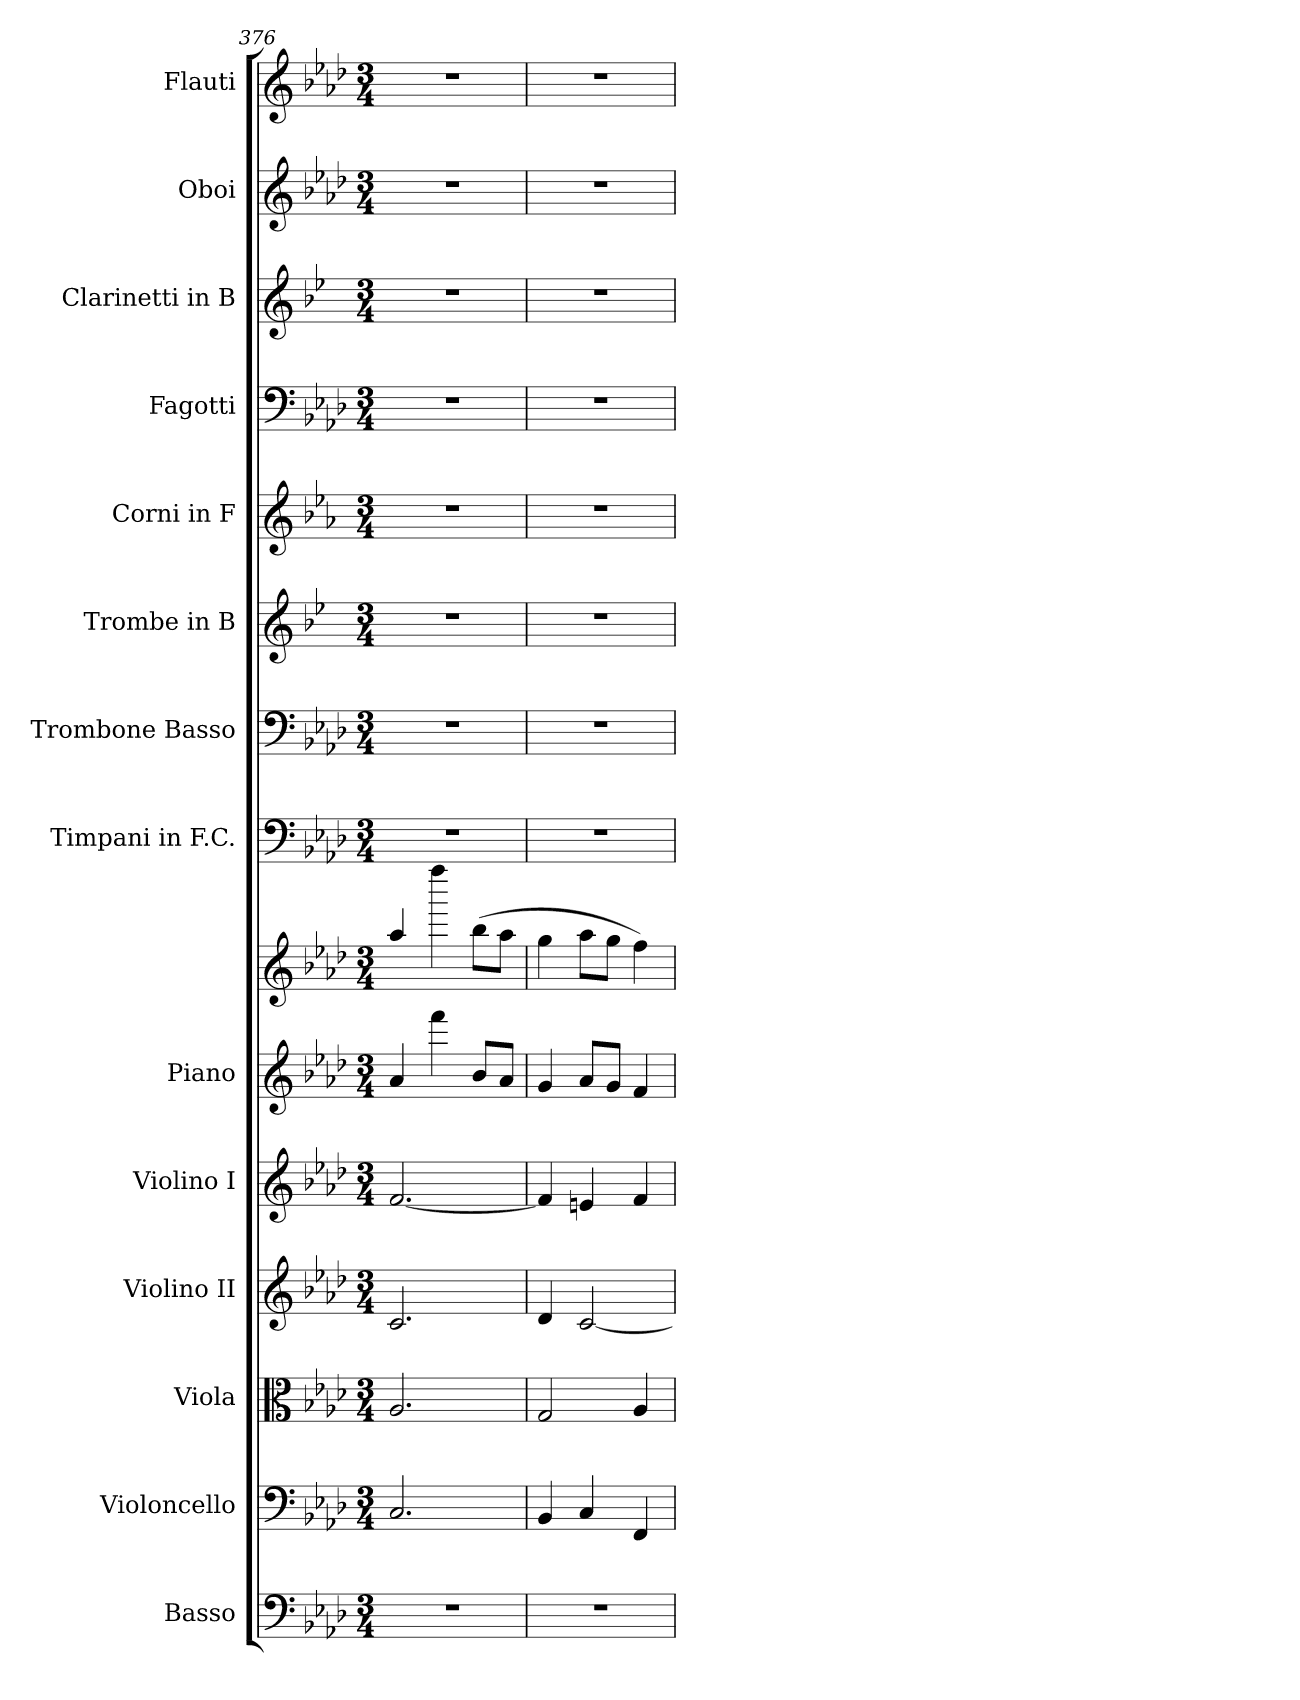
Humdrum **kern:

**kern	**kern	**kern	**kern	**kern	**kern	**kern	**kern	**kern	**kern	**kern	**kern	**kern	**kern	**kern
*part14	*part13	*part12	*part11	*part10	*part9	*part9	*part8	*part7	*part6	*part5	*part4	*part3	*part2	*part1
*staff15	*staff14	*staff13	*staff12	*staff11	*staff10	*staff9	*staff8	*staff7	*staff6	*staff5	*staff4	*staff3	*staff2	*staff1
*I"Basso	*I"Violoncello	*I"Viola	*I"Violino II	*I"Violino I	*I"Piano	*	*I"Timpani in F.C.	*I"Trombone Basso	*I"Trombe in B	*I"Corni in F	*I"Fagotti	*I"Clarinetti in B	*I"Oboi	*I"Flauti
*	*	*	*	*	*I'Pno.	*	*I'Timp.	*	*	*	*	*	*I'Ob.	*I'Fl.
*clefF4	*clefF4	*clefC3	*clefG2	*clefG2	*clefG2	*clefG2	*clefF4	*clefF4	*clefG2	*clefG2	*clefF4	*clefG2	*clefG2	*clefG2
*ITrd7c12	*	*	*	*	*	*	*	*	*ITrd1c2	*ITrd4c7	*	*ITrd1c2	*	*
*k[b-e-a-d-]	*k[b-e-a-d-]	*k[b-e-a-d-]	*k[b-e-a-d-]	*k[b-e-a-d-]	*k[b-e-a-d-]	*k[b-e-a-d-]	*k[b-e-a-d-]	*k[b-e-a-d-]	*k[b-e-a-d-]	*k[b-e-a-d-]	*k[b-e-a-d-]	*k[b-e-a-d-]	*k[b-e-a-d-]	*k[b-e-a-d-]
*M3/4	*M3/4	*M3/4	*M3/4	*M3/4	*M3/4	*M3/4	*M3/4	*M3/4	*M3/4	*M3/4	*M3/4	*M3/4	*M3/4	*M3/4
=376	=376	=376	=376	=376	=376	=376	=376	=376	=376	=376	=376	=376	=376	=376
2.r	2.C/	2.A-/	2.c/	[2.f/	4a-/	4aa-/	2.r	2.r	2.r	2.r	2.r	2.r	2.r	2.r
.	.	.	.	.	4fff\	4ffff\	.	.	.	.	.	.	.	.
.	.	.	.	.	8b-/L	(>8bb-\L	.	.	.	.	.	.	.	.
.	.	.	.	.	8a-/J	8aa-\J	.	.	.	.	.	.	.	.
!!LO:LB:g=z
=377	=377	=377	=377	=377	=377	=377	=377	=377	=377	=377	=377	=377	=377	=377
2.r	4BB-/	2G/	4d-/	4f/]	4g/	4gg\	2.r	2.r	2.r	2.r	2.r	2.r	2.r	2.r
.	4C/	.	[2c/	4en/	8a-/L	8aa-\L	.	.	.	.	.	.	.	.
.	.	.	.	.	8g/J	8gg\J	.	.	.	.	.	.	.	.
.	4FF/	4A-/	.	4f/	4f/	4ff\)	.	.	.	.	.	.	.	.
=	=	=	=	=	=	=	=	=	=	=	=	=	=	=
*-	*-	*-	*-	*-	*-	*-	*-	*-	*-	*-	*-	*-	*-	*-
